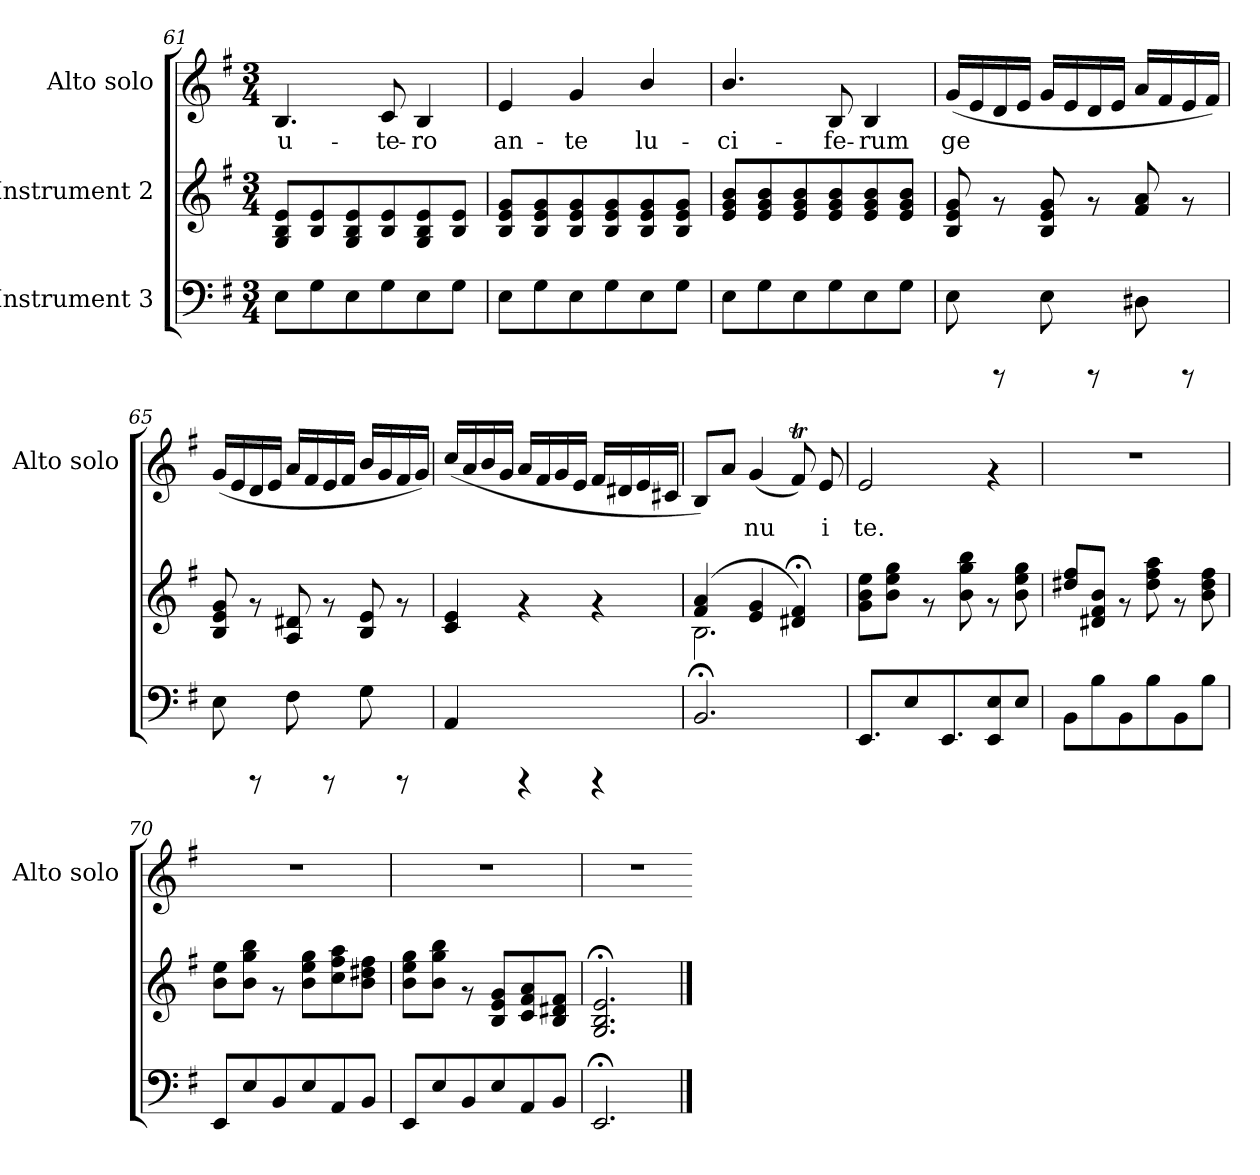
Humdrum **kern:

**kern	**kern	**kern	**text
*part3	*part2	*part1	*part1
*staff3	*staff2	*staff1	*staff1
*I"Instrument 3	*I"Instrument 2	*I"Alto solo	*
*	*	*I'Alto solo	*
*clefF4	*clefG2	*clefG2	*
*k[f#]	*k[f#]	*k[f#]	*
*G:	*G:	*G:	*
*M3/4	*M3/4	*M3/4	*
=61	=61	=61	=61
!	!	!	!LO:LY:b:cj
8E\L	8e/ 8B/ 8G/L	4.B/	u-
8G\	8e/ 8B/	.	.
8E\	8e/ 8B/ 8G/	.	.
!	!	!	!LO:LY:b:cj
8G\	8e/ 8B/	8c/	-te-
!	!	!	!LO:LY:b:cj
8E\	8e/ 8B/ 8G/	4B/	-ro
8G\J	8e/ 8B/J	.	.
=62	=62	=62	=62
!	!	!	!LO:LY:b:cj
8E\L	8g/ 8e/ 8B/L	4e/	an-
8G\	8g/ 8e/ 8B/	.	.
!	!	!	!LO:LY:b:cj
8E\	8g/ 8e/ 8B/	4g/	-te
8G\	8g/ 8e/ 8B/	.	.
!	!	!	!LO:LY:b:cj
8E\	8g/ 8e/ 8B/	4b/	lu-
8G\J	8g/ 8e/ 8B/J	.	.
=63	=63	=63	=63
!	!	!	!LO:LY:b:cj
8E\L	8b/ 8g/ 8e/L	4.b/	-ci-
8G\	8b/ 8g/ 8e/	.	.
8E\	8b/ 8g/ 8e/	.	.
!	!	!	!LO:LY:b:cj
8G\	8b/ 8g/ 8e/	8B/	-fe-
!	!	!	!LO:LY:b:cj
8E\	8b/ 8g/ 8e/	4B/	-rum
8G\J	8b/ 8g/ 8e/J	.	.
=64	=64	=64	=64
!	!	!	!LO:LY:b:cj
8E\	8g/ 8e/ 8B/	(<16g/L	ge-
!	!	!	!LO:LY:b:cj
.	.	16e/	--
!	!	!	!LO:LY:b:cj
8rCCC	8rf	16d/	--
!	!	!	!LO:LY:b:cj
.	.	16e/J	--
!	!	!	!LO:LY:b:cj
8E\	8e/ 8B/ 8g/	16g/L	--
!	!	!	!LO:LY:b:cj
.	.	16e/	--
!	!	!	!LO:LY:b:cj
8rCCC	8rf	16d/	--
!	!	!	!LO:LY:b:cj
.	.	16e/J	--
!	!	!	!LO:LY:b:cj
8D#X\	8a/ 8f#/	16a/L	--
!	!	!	!LO:LY:b:cj
.	.	16f#/	--
!	!	!	!LO:LY:b:cj
8rCCC	8rf	16e/	--
!	!	!	!LO:LY:b:cj
.	.	16f#/J)	--
!!LO:LB:g=z
=65	=65	=65	=65
!	!	!	!LO:LY:b:cj
8E\	8g/ 8e/ 8B/	(<16g/L	--
!	!	!	!LO:LY:b:cj
.	.	16e/	--
!	!	!	!LO:LY:b:cj
8rCCC	8rf	16d/	--
!	!	!	!LO:LY:b:cj
.	.	16e/J	--
!	!	!	!LO:LY:b:cj
8F#\	8d#X/ 8A/	16a/L	--
!	!	!	!LO:LY:b:cj
.	.	16f#/	--
!	!	!	!LO:LY:b:cj
8rCCC	8rf	16e/	--
!	!	!	!LO:LY:b:cj
.	.	16f#/J	--
!	!	!	!LO:LY:b:cj
8G\	8e/ 8B/	16b/L	--
!	!	!	!LO:LY:b:cj
.	.	16g/	--
!	!	!	!LO:LY:b:cj
8rCCC	8rf	16f#/	--
!	!	!	!LO:LY:b:cj
.	.	16g/J)	--
=66	=66	=66	=66
!	!	!	!LO:LY:b:cj
4AA/	4e/ 4c/	(<16cc/L	--
!	!	!	!LO:LY:b:cj
.	.	16a/	--
!	!	!	!LO:LY:b:cj
.	.	16b/	--
!	!	!	!LO:LY:b:cj
.	.	16g/J	--
!	!	!	!LO:LY:b:cj
4rCCC	4rf	16a/L	--
!	!	!	!LO:LY:b:cj
.	.	16f#/	--
!	!	!	!LO:LY:b:cj
.	.	16g/	--
!	!	!	!LO:LY:b:cj
.	.	16e/J	--
!	!	!	!LO:LY:b:cj
4rCCC	4rf	16f#/L	--
!	!	!	!LO:LY:b:cj
.	.	16d#X/	--
!	!	!	!LO:LY:b:cj
.	.	16e/	--
!	!	!	!LO:LY:b:cj
.	.	16c#X/J	--
=67	=67	=67	=67
*	*^	*	*
!	!	!	!	!LO:LY:b:cj
2.BB;</	(>4a/ 4f#/	2.B\	8B/L)	--
!	!	!	!	!LO:LY:b:cj
.	.	.	8a/J	--
!	!	!	!	!LO:LY:b:cj
.	4g/ 4e/	.	(<4g/	-nu-
!	!	!	!	!LO:LY:b:cj
.	4f#/;< 4d#X/;<)	.	8f#t/)	--
!	!	!	!	!LO:LY:b:cj
.	.	.	8e/	-i
*	*v	*v	*	*
=68	=68	=68	=68
!	!	!	!LO:LY:b:cj
8.EE/L	8ee\ 8b\ 8g\L	2e/	te.
.	8gg\ 8ee\ 8b\J	.	.
8E/	.	.	.
.	8rf	.	.
8.EE/	.	.	.
.	8bb\ 8gg\ 8b\	.	.
8E/ 8EE/	8rf	4rf	.
8E/J	8ee\< 8b\< 8gg\<	.	.
!!LO:LB:g=z
=69	=69	=69	=69
8BB\L	8ff#/ 8dd#X/L	2.r	.
8B\	8b/ 8f#/ 8d#X/J	.	.
8BB\	8rf	.	.
8B\	8aa\ 8ff#\ 8dd#\	.	.
8BB\	8rf	.	.
8B\J	8ff#\ 8dd#\ 8b\	.	.
=70	=70	=70	=70
8EE/L	8ee\ 8b\L	2.r	.
8E/	8bb\ 8gg\ 8b\J	.	.
8BB/	8rf	.	.
8E/	8gg\ 8ee\ 8b\L	.	.
8AA/	8aa\ 8ff#\ 8cc\	.	.
8BB/J	8ff#\ 8dd#X\ 8b\J	.	.
=71	=71	=71	=71
8EE/L	8gg\ 8ee\ 8b\L	2.r	.
8E/	8bb\ 8gg\ 8b\J	.	.
8BB/	8rf	.	.
8E/	8g/ 8e/ 8B/L	.	.
8AA/	8a/ 8f#/ 8c/	.	.
8BB/J	8f#/ 8d#X/ 8B/J	.	.
=72	=72	=72	=72
2.EE;</	2.e/;< 2.B/;< 2.G/;<	2.r	.
==	==	=	=
*-	*-	*-	*-
